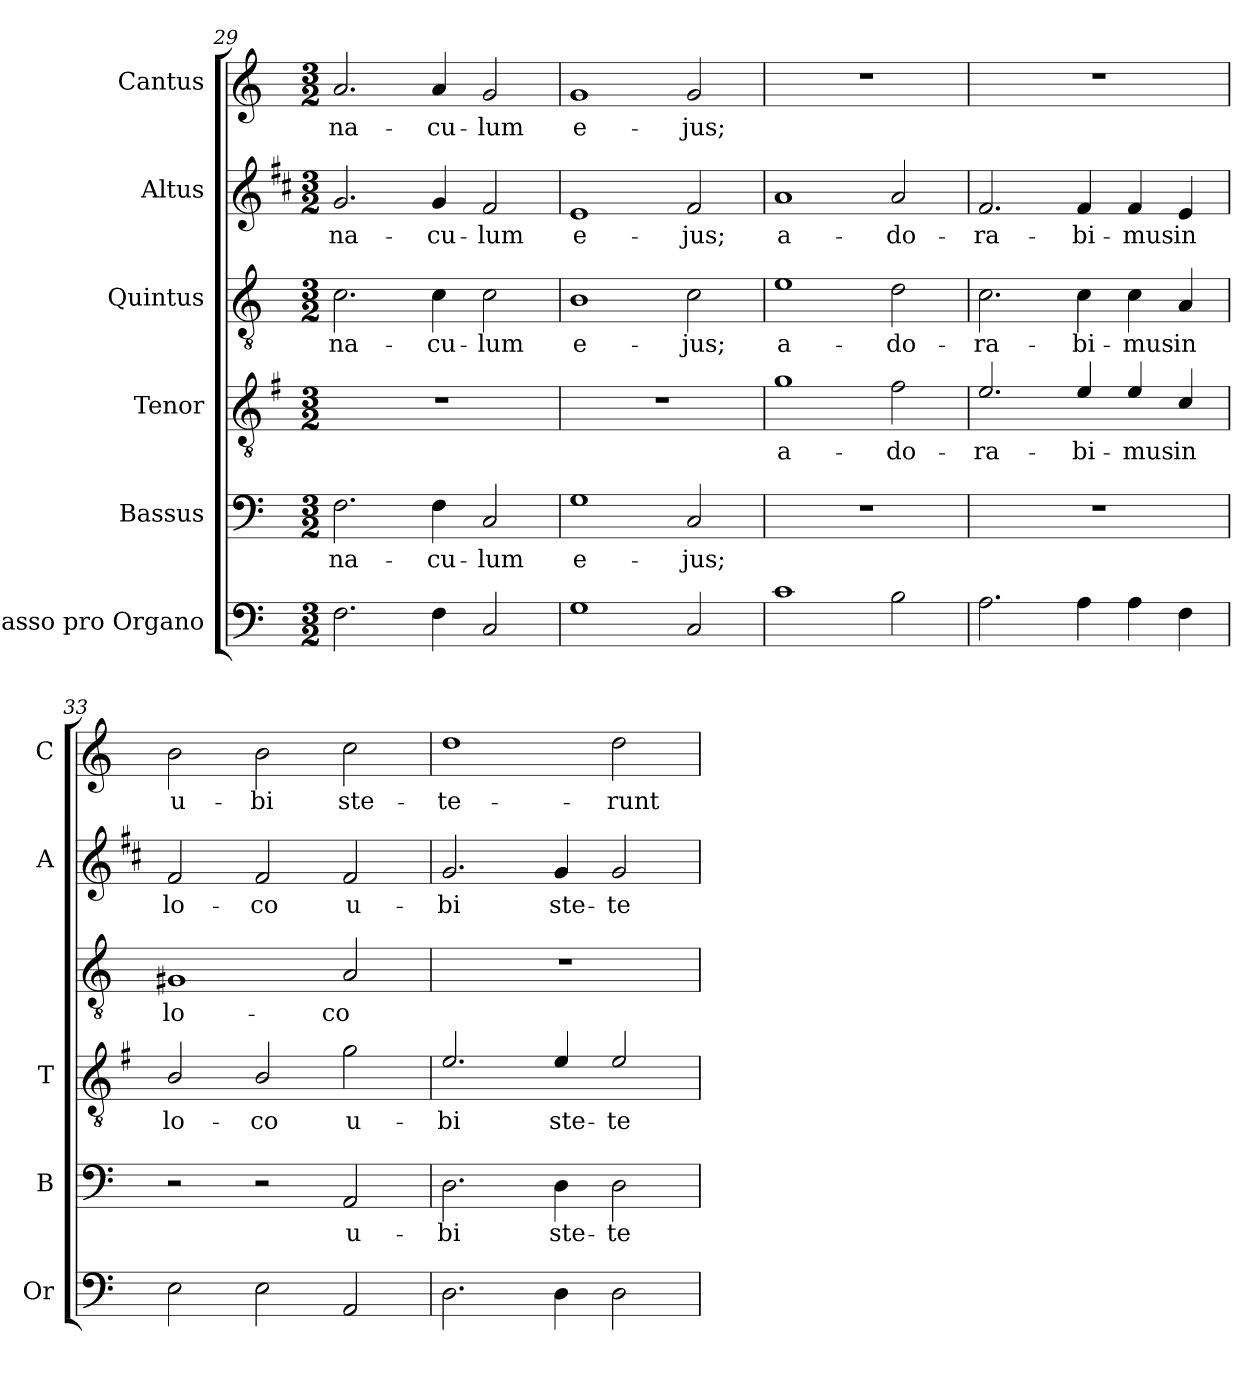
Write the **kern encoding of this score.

**kern	**kern	**text	**kern	**text	**kern	**text	**kern	**text	**kern	**text
*part6	*part5	*part5	*part4	*part4	*part3	*part3	*part2	*part2	*part1	*part1
*staff6	*staff5	*staff5	*staff4	*staff4	*staff3	*staff3	*staff2	*staff2	*staff1	*staff1
*I"Basso pro Organo	*I"Bassus	*	*I"Tenor	*	*I"Quintus	*	*I"Altus	*	*I"Cantus	*
*I'Or	*I'B	*	*I'T	*	*	*	*I'A	*	*I'C	*
!!LO:PB:g=z
*clefF4	*clefF4	*	*clefGv2	*	*clefGv2	*	*clefG2	*	*clefG2	*
*	*	*	*ITrd4c7	*	*	*	*ITrd1c2	*	*	*
*k[]	*k[]	*	*k[]	*	*k[]	*	*k[]	*	*k[]	*
*C:	*C:	*	*C:	*	*C:	*	*C:	*	*C:	*
*M3/2	*M3/2	*	*M3/2	*	*M3/2	*	*M3/2	*	*M3/2	*
=29	=29	=29	=29	=29	=29	=29	=29	=29	=29	=29
!	!	!LO:LY:b	!	!	!	!LO:LY:b	!	!LO:LY:b	!	!LO:LY:b
2.F\	2.F\	-na-	1.r	.	2.c\	-na-	2.f/	-na-	2.a/	-na-
!	!	!LO:LY:b	!	!	!	!LO:LY:b	!	!LO:LY:b	!	!LO:LY:b
4F\	4F\	-cu-	.	.	4c\	-cu-	4f/	-cu-	4a/	-cu-
!	!	!LO:LY:b	!	!	!	!LO:LY:b	!	!LO:LY:b	!	!LO:LY:b
2C/	2C/	-lum	.	.	2c\	-lum	2e/	-lum	2g/	-lum
=30	=30	=30	=30	=30	=30	=30	=30	=30	=30	=30
!	!	!LO:LY:b	!	!	!	!LO:LY:b	!	!LO:LY:b	!	!LO:LY:b
1G	1G	e-	1.r	.	1B	e-	1d	e-	1g	e-
!	!	!LO:LY:b	!	!	!	!LO:LY:b	!	!LO:LY:b	!	!LO:LY:b
2C/	2C/	-jus;	.	.	2c\	-jus;	2e/	-jus;	2g/	-jus;
=31	=31	=31	=31	=31	=31	=31	=31	=31	=31	=31
!	!	!	!	!LO:LY:b	!	!LO:LY:b	!	!LO:LY:b	!	!
1c	1.r	.	1c	a-	1e	a-	1g	a-	1.r	.
!	!	!	!	!LO:LY:b	!	!LO:LY:b	!	!LO:LY:b	!	!
2B\	.	.	2B\	-do-	2d\	-do-	2g/	-do-	.	.
=32	=32	=32	=32	=32	=32	=32	=32	=32	=32	=32
!	!	!	!	!LO:LY:b	!	!LO:LY:b	!	!LO:LY:b	!	!
2.A\	1.r	.	2.A/	-ra-	2.c\	-ra-	2.e/	-ra-	1.r	.
!	!	!	!	!LO:LY:b	!	!LO:LY:b	!	!LO:LY:b	!	!
4A\	.	.	4A/	-bi-	4c\	-bi-	4e/	-bi-	.	.
!	!	!	!	!LO:LY:b	!	!LO:LY:b	!	!LO:LY:b	!	!
4A\	.	.	4A/	-mus	4c\	-mus	4e/	-mus	.	.
!	!	!	!	!LO:LY:b	!	!LO:LY:b	!	!LO:LY:b	!	!
4F\	.	.	4F/	in	4A/	in	4d/	in	.	.
=33	=33	=33	=33	=33	=33	=33	=33	=33	=33	=33
!	!	!	!	!LO:LY:b	!	!LO:LY:b	!	!LO:LY:b	!	!LO:LY:b
2E\	2r	.	2E/	lo-	1G#X	lo-	2e/	lo-	2b\	u-
!	!	!	!	!LO:LY:b	!	!	!	!LO:LY:b	!	!LO:LY:b
2E\	2r	.	2E/	-co	.	.	2e/	-co	2b\	-bi
!	!	!LO:LY:b	!	!LO:LY:b	!	!LO:LY:b	!	!LO:LY:b	!	!LO:LY:b
2AA/	2AA/	u-	2c\	u-	2A/	-co	2e/	u-	2cc\	ste-
=34	=34	=34	=34	=34	=34	=34	=34	=34	=34	=34
!	!	!LO:LY:b	!	!LO:LY:b	!	!	!	!LO:LY:b	!	!LO:LY:b
2.D\	2.D\	-bi	2.A/	-bi	1.r	.	2.f/	-bi	1dd	-te-
!	!	!LO:LY:b	!	!LO:LY:b	!	!	!	!LO:LY:b	!	!
4D\	4D\	ste-	4A/	ste-	.	.	4f/	ste-	.	.
!	!	!LO:LY:b	!	!LO:LY:b	!	!	!	!LO:LY:b	!	!LO:LY:b
2D\	2D\	-te-	2A/	-te-	.	.	2f/	-te-	2dd\	-runt
=	=	=	=	=	=	=	=	=	=	=
*-	*-	*-	*-	*-	*-	*-	*-	*-	*-	*-
